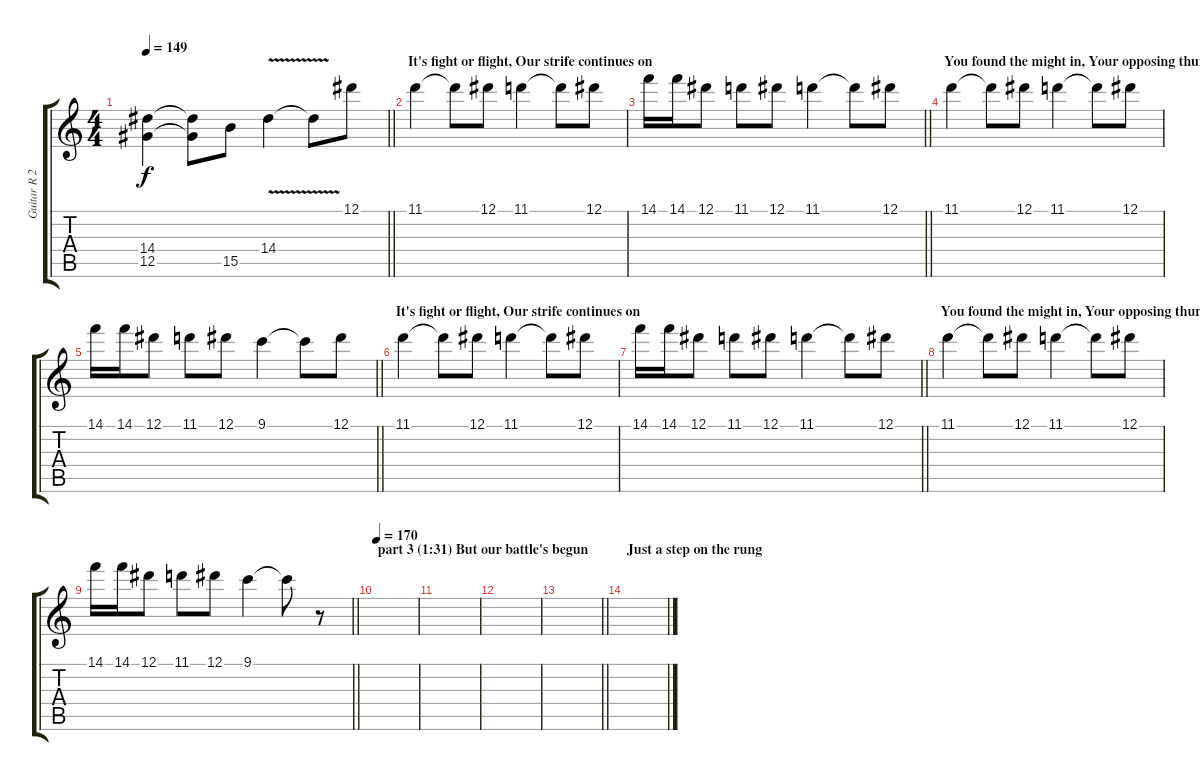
\track ("Guitar R 2" "Guitar R 2") {instrument overdrivenguitar}
\staff {score tabs}
\tuning (Eb4 Bb3 Gb3 Db3 Ab2 Eb2) {hide}
\ts (4 4)
\tempo 149
\clef g2
\barLineRight lightlight
\ks c
(14.4 12.5).4{dy f} (14.4{t} 12.5{t}).8 15.5.8 14.4{v}.4 14.4{t}.8 12.1.8 |
\section ("" "It's fight or flight, Our strife continues on ")
11.1.4 11.1{t}.8 12.1.8 11.1.4 11.1{t}.8 12.1.8 |
\barLineRight lightlight
14.1.16 14.1.16 12.1.8 11.1.8 12.1.8 11.1.4 11.1{t}.8 12.1.8 |
\section ("" "You found the might in, Your opposing thumbs")
11.1.4 11.1{t}.8 12.1.8 11.1.4 11.1{t}.8 12.1.8 |
\barLineRight lightlight
14.1.16 14.1.16 12.1.8 11.1.8 12.1.8 9.1.4 9.1{t}.8 12.1.8 |
\section ("" "It's fight or flight, Our strife continues on ")
11.1.4 11.1{t}.8 12.1.8 11.1.4 11.1{t}.8 12.1.8 |
\barLineRight lightlight
14.1.16 14.1.16 12.1.8 11.1.8 12.1.8 11.1.4 11.1{t}.8 12.1.8 |
\section ("" "You found the might in, Your opposing thumbs")
11.1.4 11.1{t}.8 12.1.8 11.1.4 11.1{t}.8 12.1.8 |
\barLineRight lightlight
14.1.16 14.1.16 12.1.8 11.1.8 12.1.8 9.1.4 9.1{t}.8 r.8 |
\section ("" "part 3 (1:31) But our battle's begun")
\tempo 170
|
|
|
\barLineRight lightlight
|
\section ("" "Just a step on the rung ")
